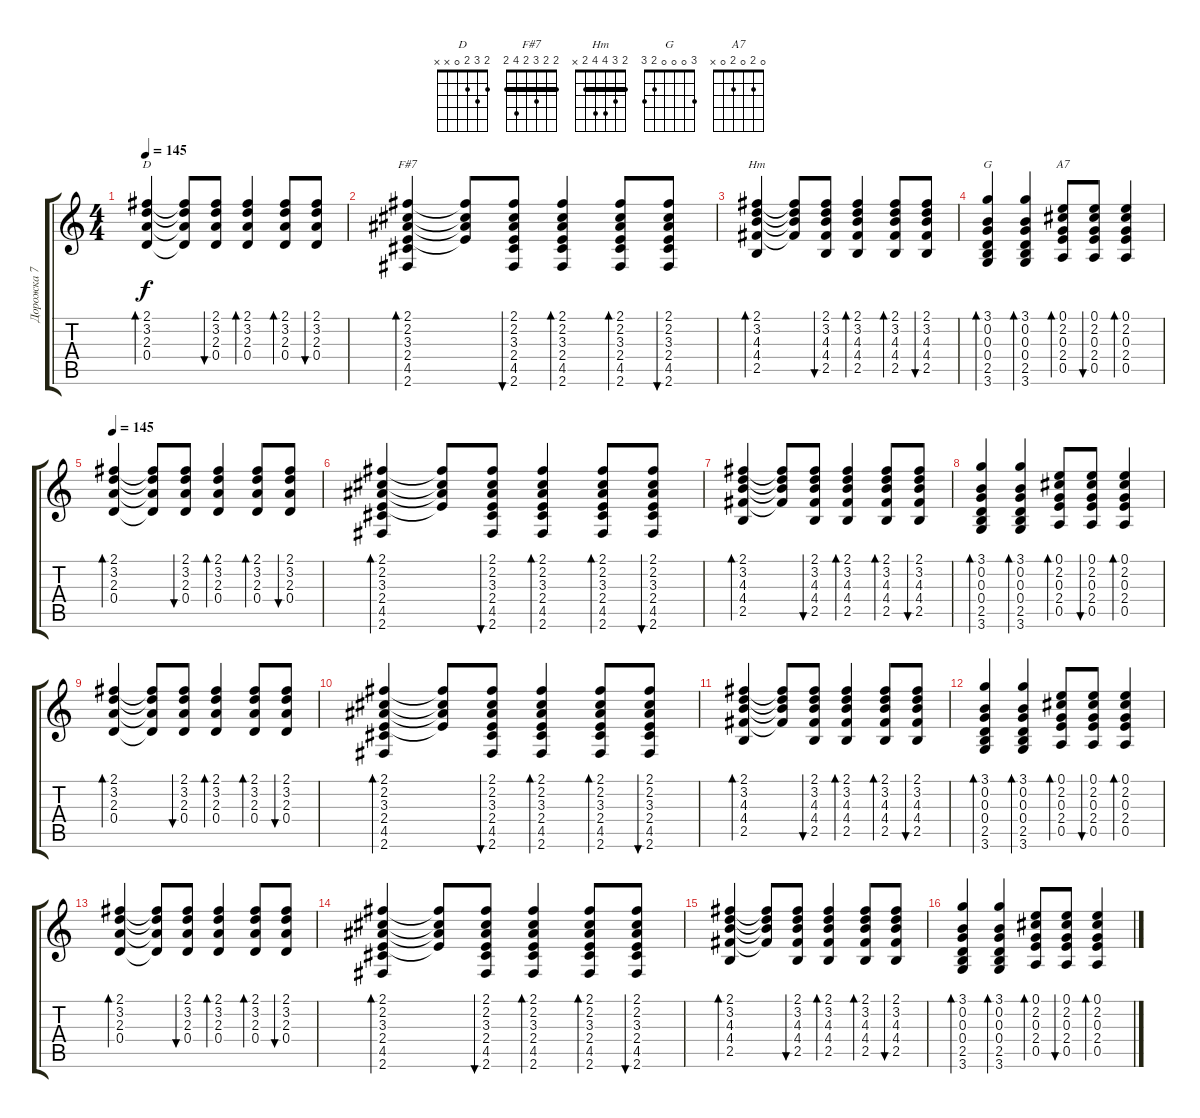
\track ("Дорожка 7" "Дорожка 7") {instrument acousticguitarsteel}
\staff {score tabs}
\tuning (E4 B3 G3 D3 A2 E2) {hide}
\chord ("D" 2 3 2 0 x x)
\chord ("F#7" 2 2 3 2 4 2) {barre 2}
\chord ("Hm" 2 3 4 4 2 x) {barre 2}
\chord ("G" 3 0 0 0 2 3)
\chord ("A7" 0 2 0 2 0 x)
\ts (4 4)
\tempo 145
\clef g2
\ks c
(2.1 3.2 2.3 0.4).4{bd 60 ch "D" dy f} (2.1{t} 3.2{t} 2.3{t} 0.4{t}).8 (2.1 3.2 2.3 0.4).8{bu 60} (2.1 3.2 2.3 0.4).4{bd 60} (2.1 3.2 2.3 0.4).8{bd 60} (2.1 3.2 2.3 0.4).8{bu 60} |
(2.1 2.2 3.3 2.4 4.5 2.6).4{bd 60 ch "F#7"} (2.1{t} 2.2{t} 3.3{t} 2.4{t}).8 (2.1 2.2 3.3 2.4 4.5 2.6).8{bu 60} (2.1 2.2 3.3 2.4 4.5 2.6).4{bd 60} (2.1 2.2 3.3 2.4 4.5 2.6).8{bd 60} (2.1 2.2 3.3 2.4 4.5 2.6).8{bu 60} |
(2.1 3.2 4.3 4.4 2.5).4{bd 60 ch "Hm"} (2.1{t} 3.2{t} 4.3{t} 4.4{t}).8 (2.1 3.2 4.3 4.4 2.5).8{bu 60} (2.1 3.2 4.3 4.4 2.5).4{bd 60} (2.1 3.2 4.3 4.4 2.5).8{bd 60} (2.1 3.2 4.3 4.4 2.5).8{bu 60} |
(3.1 0.2 0.3 0.4 2.5 3.6).4{bd 60 ch "G"} (3.1 0.2 0.3 0.4 2.5 3.6).4{bd 60} (0.1 2.2 0.3 2.4 0.5).8{bd 60 ch "A7"} (0.1 2.2 0.3 2.4 0.5).8{bu 60} (0.1 2.2 0.3 2.4 0.5).4{bd 60} |
\tempo 145
(2.1 3.2 2.3 0.4).4{bd 60} (2.1{t} 3.2{t} 2.3{t} 0.4{t}).8 (2.1 3.2 2.3 0.4).8{bu 60} (2.1 3.2 2.3 0.4).4{bd 60} (2.1 3.2 2.3 0.4).8{bd 60} (2.1 3.2 2.3 0.4).8{bu 60} |
(2.1 2.2 3.3 2.4 4.5 2.6).4{bd 60} (2.1{t} 2.2{t} 3.3{t} 2.4{t}).8 (2.1 2.2 3.3 2.4 4.5 2.6).8{bu 60} (2.1 2.2 3.3 2.4 4.5 2.6).4{bd 60} (2.1 2.2 3.3 2.4 4.5 2.6).8{bd 60} (2.1 2.2 3.3 2.4 4.5 2.6).8{bu 60} |
(2.1 3.2 4.3 4.4 2.5).4{bd 60} (2.1{t} 3.2{t} 4.3{t} 4.4{t}).8 (2.1 3.2 4.3 4.4 2.5).8{bu 60} (2.1 3.2 4.3 4.4 2.5).4{bd 60} (2.1 3.2 4.3 4.4 2.5).8{bd 60} (2.1 3.2 4.3 4.4 2.5).8{bu 60} |
(3.1 0.2 0.3 0.4 2.5 3.6).4{bd 60} (3.1 0.2 0.3 0.4 2.5 3.6).4{bd 60} (0.1 2.2 0.3 2.4 0.5).8{bd 60} (0.1 2.2 0.3 2.4 0.5).8{bu 60} (0.1 2.2 0.3 2.4 0.5).4{bd 60} |
(2.1 3.2 2.3 0.4).4{bd 60} (2.1{t} 3.2{t} 2.3{t} 0.4{t}).8 (2.1 3.2 2.3 0.4).8{bu 60} (2.1 3.2 2.3 0.4).4{bd 60} (2.1 3.2 2.3 0.4).8{bd 60} (2.1 3.2 2.3 0.4).8{bu 60} |
(2.1 2.2 3.3 2.4 4.5 2.6).4{bd 60} (2.1{t} 2.2{t} 3.3{t} 2.4{t}).8 (2.1 2.2 3.3 2.4 4.5 2.6).8{bu 60} (2.1 2.2 3.3 2.4 4.5 2.6).4{bd 60} (2.1 2.2 3.3 2.4 4.5 2.6).8{bd 60} (2.1 2.2 3.3 2.4 4.5 2.6).8{bu 60} |
(2.1 3.2 4.3 4.4 2.5).4{bd 60} (2.1{t} 3.2{t} 4.3{t} 4.4{t}).8 (2.1 3.2 4.3 4.4 2.5).8{bu 60} (2.1 3.2 4.3 4.4 2.5).4{bd 60} (2.1 3.2 4.3 4.4 2.5).8{bd 60} (2.1 3.2 4.3 4.4 2.5).8{bu 60} |
(3.1 0.2 0.3 0.4 2.5 3.6).4{bd 60} (3.1 0.2 0.3 0.4 2.5 3.6).4{bd 60} (0.1 2.2 0.3 2.4 0.5).8{bd 60} (0.1 2.2 0.3 2.4 0.5).8{bu 60} (0.1 2.2 0.3 2.4 0.5).4{bd 60} |
(2.1 3.2 2.3 0.4).4{bd 60} (2.1{t} 3.2{t} 2.3{t} 0.4{t}).8 (2.1 3.2 2.3 0.4).8{bu 60} (2.1 3.2 2.3 0.4).4{bd 60} (2.1 3.2 2.3 0.4).8{bd 60} (2.1 3.2 2.3 0.4).8{bu 60} |
(2.1 2.2 3.3 2.4 4.5 2.6).4{bd 60} (2.1{t} 2.2{t} 3.3{t} 2.4{t}).8 (2.1 2.2 3.3 2.4 4.5 2.6).8{bu 60} (2.1 2.2 3.3 2.4 4.5 2.6).4{bd 60} (2.1 2.2 3.3 2.4 4.5 2.6).8{bd 60} (2.1 2.2 3.3 2.4 4.5 2.6).8{bu 60} |
(2.1 3.2 4.3 4.4 2.5).4{bd 60} (2.1{t} 3.2{t} 4.3{t} 4.4{t}).8 (2.1 3.2 4.3 4.4 2.5).8{bu 60} (2.1 3.2 4.3 4.4 2.5).4{bd 60} (2.1 3.2 4.3 4.4 2.5).8{bd 60} (2.1 3.2 4.3 4.4 2.5).8{bu 60} |
(3.1 0.2 0.3 0.4 2.5 3.6).4{bd 60} (3.1 0.2 0.3 0.4 2.5 3.6).4{bd 60} (0.1 2.2 0.3 2.4 0.5).8{bd 60} (0.1 2.2 0.3 2.4 0.5).8{bu 60} (0.1 2.2 0.3 2.4 0.5).4{bd 60}
